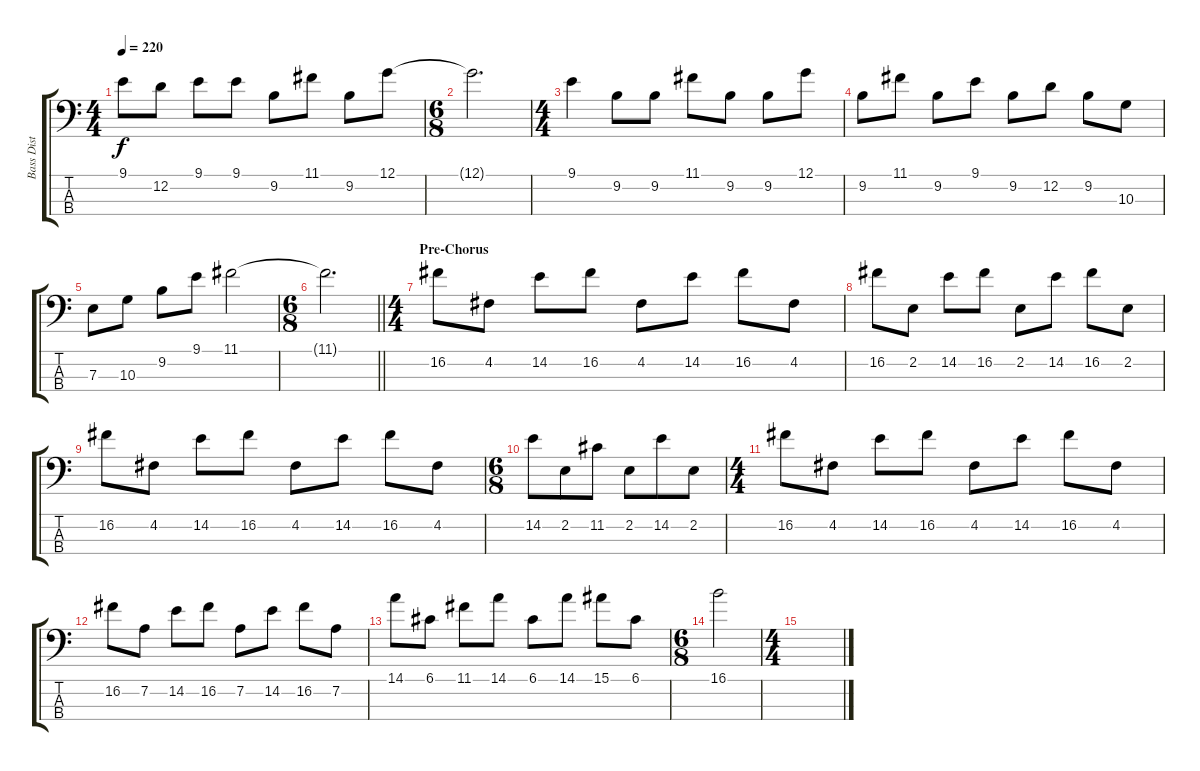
\track ("Bass Dist OK!" "Bass Dist ") {instrument overdrivenguitar}
\staff {score tabs}
\tuning (G2 D2 A1 E1) {hide}
\ts (4 4)
\tempo 220
\clef f4
\ks c
9.1.8{dy f} 12.2.8 9.1.8 9.1.8 9.2.8 11.1.8 9.2.8 12.1.8 |
\ts (6 8)
12.1{t}.2{d} |
\ts (4 4)
9.1.4 9.2.8 9.2.8 11.1.8 9.2.8 9.2.8 12.1.8 |
9.2.8 11.1.8 9.2.8 9.1.8 9.2.8 12.2.8 9.2.8 10.3.8 |
7.3.8 10.3.8 9.2.8 9.1.8 11.1.2 |
\ts (6 8)
\barLineRight lightlight
11.1{t}.2{d} |
\ts (4 4)
\section ("" "Pre-Chorus")
16.2.8 4.2.8 14.2.8 16.2.8 4.2.8 14.2.8 16.2.8 4.2.8 |
16.2.8 2.2.8 14.2.8 16.2.8 2.2.8 14.2.8 16.2.8 2.2.8 |
16.2.8 4.2.8 14.2.8 16.2.8 4.2.8 14.2.8 16.2.8 4.2.8 |
\ts (6 8)
14.2.8 2.2.8 11.2.8 2.2.8 14.2.8 2.2.8 |
\ts (4 4)
16.2.8 4.2.8 14.2.8 16.2.8 4.2.8 14.2.8 16.2.8 4.2.8 |
16.2.8 7.2.8 14.2.8 16.2.8 7.2.8 14.2.8 16.2.8 7.2.8 |
14.1.8 6.1.8 11.1.8 14.1.8 6.1.8 14.1.8 15.1.8 6.1.8 |
\ts (6 8)
16.1.2 |
\ts (4 4)
